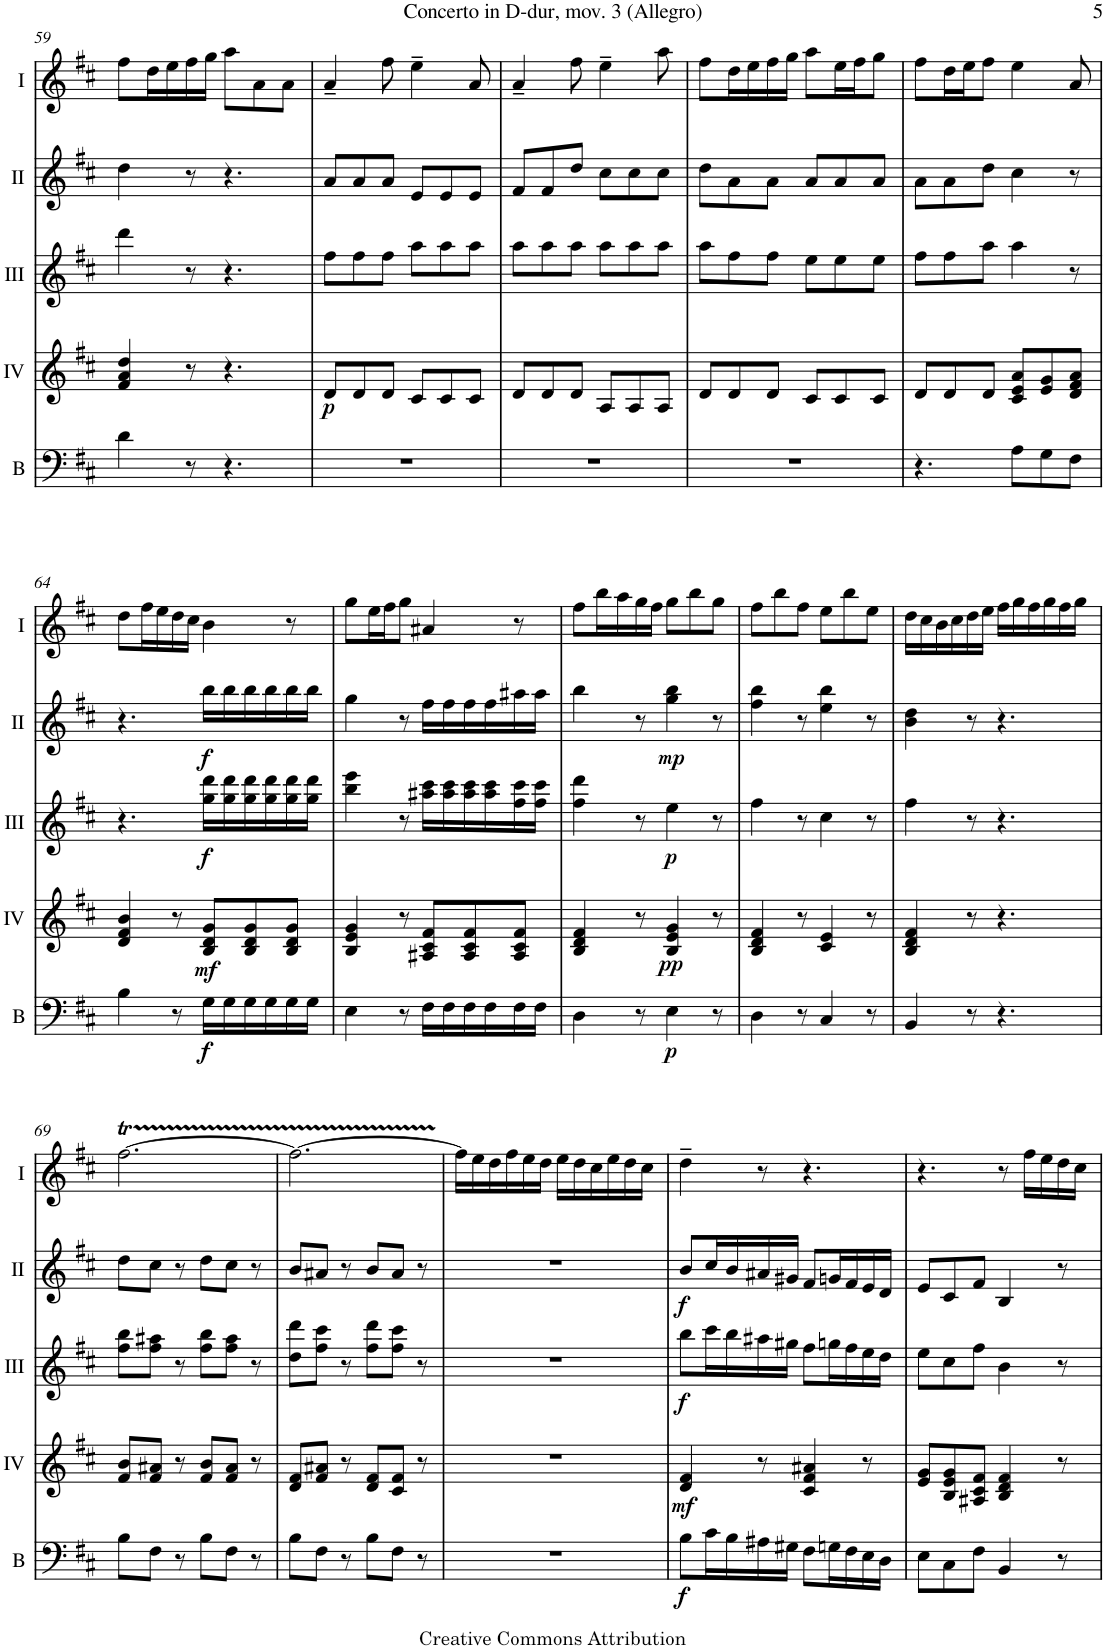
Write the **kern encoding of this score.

**kern	**dynam	**kern	**dynam	**kern	**dynam	**kern	**dynam	**kern
*part5	*part5	*part4	*part4	*part3	*part3	*part2	*part2	*part1
*staff5	*staff5	*staff4	*staff4	*staff3	*staff3	*staff2	*staff2	*staff1
*I"Bass	*	*I"Acc. 4	*	*I"Acc. 3	*	*I"Acc. 2	*	*I"Acc. 1
*I'B	*	*	*	*	*	*	*	*
!!LO:PB:g=z
*clefF4	*	*clefG2	*	*clefG2	*	*clefG2	*	*clefG2
*Trd7c12	*	*	*	*Trd7c12	*	*	*	*
*k[f#c#]	*	*k[f#c#]	*	*k[f#c#]	*	*k[f#c#]	*	*k[f#c#]
*M6/8	*	*M6/8	*	*M6/8	*	*M6/8	*	*M6/8
=59	=59	=59	=59	=59	=59	=59	=59	=59
4d\	.	4f#/ 4a/ 4dd/	.	4ddd\	.	4dd\	.	8ff#\L
.	.	.	.	.	.	.	.	16dd\L
.	.	.	.	.	.	.	.	16ee\
8r	.	8r	.	8r	.	8r	.	16ff#\
.	.	.	.	.	.	.	.	16gg\JJ
4.r	.	4.r	.	4.r	.	4.r	.	8aa\L
.	.	.	.	.	.	.	.	8a\
.	.	.	.	.	.	.	.	8a\J
=60	=60	=60	=60	=60	=60	=60	=60	=60
!	!	!	!LO:DY:b	!	!	!	!	!
2.r	.	8d/L	p	8ff#\L	.	8a/L	.	4a~/
.	.	8d/	.	8ff#\	.	8a/	.	.
.	.	8d/J	.	8ff#\J	.	8a/J	.	8ff#\
.	.	8c#/L	.	8aa\L	.	8e/L	.	4ee~\
.	.	8c#/	.	8aa\	.	8e/	.	.
.	.	8c#/J	.	8aa\J	.	8e/J	.	8a/
=61	=61	=61	=61	=61	=61	=61	=61	=61
2.r	.	8d/L	.	8aa\L	.	8f#/L	.	4a~/
.	.	8d/	.	8aa\	.	8f#/	.	.
.	.	8d/J	.	8aa\J	.	8dd/J	.	8ff#\
.	.	8A/L	.	8aa\L	.	8cc#\L	.	4ee~\
.	.	8A/	.	8aa\	.	8cc#\	.	.
.	.	8A/J	.	8aa\J	.	8cc#\J	.	8aa\
=62	=62	=62	=62	=62	=62	=62	=62	=62
2.r	.	8d/L	.	8aa\L	.	8dd\L	.	8ff#\L
.	.	8d/	.	8ff#\	.	8a\	.	16dd\L
.	.	.	.	.	.	.	.	16ee\
.	.	8d/J	.	8ff#\J	.	8a\J	.	16ff#\
.	.	.	.	.	.	.	.	16gg\JJ
.	.	8c#/L	.	8ee\L	.	8a/L	.	8aa\L
.	.	8c#/	.	8ee\	.	8a/	.	16ee\L
.	.	.	.	.	.	.	.	16ff#\J
.	.	8c#/J	.	8ee\J	.	8a/J	.	8gg\J
=63	=63	=63	=63	=63	=63	=63	=63	=63
4.r	.	8d/L	.	8ff#\L	.	8a\L	.	8ff#\L
.	.	8d/	.	8ff#\	.	8a\	.	16dd\L
.	.	.	.	.	.	.	.	16ee\J
.	.	8d/J	.	8aa\J	.	8dd\J	.	8ff#\J
8A\L	.	8c#/ 8e/ 8a/L	.	4aa\	.	4cc#\	.	4ee\
8G\	.	8e/ 8g/	.	.	.	.	.	.
8F#\J	.	8d/ 8f#/ 8a/J	.	8r	.	8r	.	8a/
!!LO:LB:g=z
=64	=64	=64	=64	=64	=64	=64	=64	=64
4B\	.	4d/ 4f#/ 4b/	.	4.r	.	4.r	.	8dd\L
.	.	.	.	.	.	.	.	16ff#\L
.	.	.	.	.	.	.	.	16ee\
8r	.	8r	.	.	.	.	.	16dd\
.	.	.	.	.	.	.	.	16cc#\JJ
!	!LO:DY:b	!	!LO:DY:b	!	!LO:DY:b	!	!LO:DY:b	!
16G\LL	f	8B/ 8d/ 8g/L	mf	16gg\ 16ddd\LL	f	16bb\LL	f	4b\
16G\	.	.	.	16gg\ 16ddd\	.	16bb\	.	.
16G\	.	8B/ 8d/ 8g/	.	16gg\ 16ddd\	.	16bb\	.	.
16G\	.	.	.	16gg\ 16ddd\	.	16bb\	.	.
16G\	.	8B/ 8d/ 8g/J	.	16gg\ 16ddd\	.	16bb\	.	8r
16G\JJ	.	.	.	16gg\ 16ddd\JJ	.	16bb\JJ	.	.
=65	=65	=65	=65	=65	=65	=65	=65	=65
4E\	.	4B/ 4e/ 4g/	.	4bb\ 4eee\	.	4gg\	.	8gg\L
.	.	.	.	.	.	.	.	16ee\L
.	.	.	.	.	.	.	.	16ff#\J
8r	.	8r	.	8r	.	8r	.	8gg\J
16F#\LL	.	8A#X/ 8c#/ 8f#/L	.	16aa#X\ 16ccc#\LL	.	16ff#\LL	.	4a#X/
16F#\	.	.	.	16aa#\ 16ccc#\	.	16ff#\	.	.
16F#\	.	8A#/ 8c#/ 8f#/	.	16aa#\ 16ccc#\	.	16ff#\	.	.
16F#\	.	.	.	16aa#\ 16ccc#\	.	16ff#\	.	.
16F#\	.	8A#/ 8c#/ 8f#/J	.	16ff#\ 16ccc#\	.	16aa#X\	.	8r
16F#\JJ	.	.	.	16ff#\ 16ccc#\JJ	.	16aa#\JJ	.	.
=66	=66	=66	=66	=66	=66	=66	=66	=66
4D\	.	4B/ 4d/ 4f#/	.	4ff#\ 4ddd\	.	4bb\	.	8ff#\L
.	.	.	.	.	.	.	.	16bb\L
.	.	.	.	.	.	.	.	16aa\
8r	.	8r	.	8r	.	8r	.	16gg\
.	.	.	.	.	.	.	.	16ff#\JJ
!	!LO:DY:b	!	!LO:DY:b	!	!LO:DY:b	!	!LO:DY:b	!
4E\	p	4B/ 4e/ 4g/	pp	4ee\	p	4gg\ 4bb\	mp	8gg\L
.	.	.	.	.	.	.	.	8bb\
8r	.	8r	.	8r	.	8r	.	8gg\J
=67	=67	=67	=67	=67	=67	=67	=67	=67
4D\	.	4B/ 4d/ 4f#/	.	4ff#\	.	4ff#\ 4bb\	.	8ff#\L
.	.	.	.	.	.	.	.	8bb\
8r	.	8r	.	8r	.	8r	.	8ff#\J
4C#/	.	4c#/ 4e/	.	4cc#\	.	4ee\ 4bb\	.	8ee\L
.	.	.	.	.	.	.	.	8bb\
8r	.	8r	.	8r	.	8r	.	8ee\J
=68	=68	=68	=68	=68	=68	=68	=68	=68
4BB/	.	4B/ 4d/ 4f#/	.	4ff#\	.	4b\ 4dd\	.	16dd\LL
.	.	.	.	.	.	.	.	16cc#\
.	.	.	.	.	.	.	.	16b\
.	.	.	.	.	.	.	.	16cc#\
8r	.	8r	.	8r	.	8r	.	16dd\
.	.	.	.	.	.	.	.	16ee\JJ
4.r	.	4.r	.	4.r	.	4.r	.	16ff#\LL
.	.	.	.	.	.	.	.	16gg\
.	.	.	.	.	.	.	.	16ff#\
.	.	.	.	.	.	.	.	16gg\
.	.	.	.	.	.	.	.	16ff#\
.	.	.	.	.	.	.	.	16gg\JJ
!!LO:LB:g=z
=69	=69	=69	=69	=69	=69	=69	=69	=69
8B\L	.	8f#/ 8b/L	.	8ff#\ 8bb\L	.	8dd\L	.	[2.ff#t\
8F#\J	.	8f#/ 8a#X/J	.	8ff#\ 8aa#X\J	.	8cc#\J	.	.
8r	.	8r	.	8r	.	8r	.	.
8B\L	.	8f#/ 8b/L	.	8ff#\ 8bb\L	.	8dd\L	.	.
8F#\J	.	8f#/ 8a#/J	.	8ff#\ 8aa#\J	.	8cc#\J	.	.
8r	.	8r	.	8r	.	8r	.	.
=70	=70	=70	=70	=70	=70	=70	=70	=70
8B\L	.	8d/ 8f#/L	.	8dd\ 8ddd\L	.	8b/L	.	2.ff#TTT\_
8F#\J	.	8f#/ 8a#X/J	.	8ff#\ 8ccc#\J	.	8a#X/J	.	.
8r	.	8r	.	8r	.	8r	.	.
8B\L	.	8d/ 8f#/L	.	8ff#\ 8ddd\L	.	8b/L	.	.
8F#\J	.	8c#/ 8f#/J	.	8ff#\ 8ccc#\J	.	8a#/J	.	.
8r	.	8r	.	8r	.	8r	.	.
=71	=71	=71	=71	=71	=71	=71	=71	=71
2.r	.	2.r	.	2.r	.	2.r	.	16ff#\LL]
.	.	.	.	.	.	.	.	16ee\
.	.	.	.	.	.	.	.	16dd\
.	.	.	.	.	.	.	.	16ff#\
.	.	.	.	.	.	.	.	16ee\
.	.	.	.	.	.	.	.	16dd\JJ
.	.	.	.	.	.	.	.	16ee\LL
.	.	.	.	.	.	.	.	16dd\
.	.	.	.	.	.	.	.	16cc#\
.	.	.	.	.	.	.	.	16ee\
.	.	.	.	.	.	.	.	16dd\
.	.	.	.	.	.	.	.	16cc#\JJ
=72	=72	=72	=72	=72	=72	=72	=72	=72
!	!LO:DY:b	!	!LO:DY:b	!	!LO:DY:b	!	!LO:DY:b	!
8B\L	f	4d/ 4f#/	mf	8bb\L	f	8b/L	f	4dd~\
16c#\L	.	.	.	16ccc#\L	.	16cc#/L	.	.
16B\	.	.	.	16bb\	.	16b/	.	.
16A#X\	.	8r	.	16aa#X\	.	16a#X/	.	8r
16G#X\JJ	.	.	.	16gg#X\JJ	.	16g#X/JJ	.	.
8F#\L	.	4c#/ 4f#/ 4a#X/	.	8ff#\L	.	8f#/L	.	4.r
16Gn\L	.	.	.	16ggn\L	.	16gn/L	.	.
16F#\	.	.	.	16ff#\	.	16f#/	.	.
16E\	.	8r	.	16ee\	.	16e/	.	.
16D\JJ	.	.	.	16dd\JJ	.	16d/JJ	.	.
=73	=73	=73	=73	=73	=73	=73	=73	=73
8E\L	.	8e/ 8g/L	.	8ee\L	.	8e/L	.	4.r
8C#\	.	8B/ 8e/ 8g/	.	8cc#\	.	8c#/	.	.
8F#\J	.	8A#X/ 8c#/ 8f#/J	.	8ff#\J	.	8f#/J	.	.
4BB/	.	4B/ 4d/ 4f#/	.	4b\	.	4B/	.	8r
.	.	.	.	.	.	.	.	16ff#\LL
.	.	.	.	.	.	.	.	16ee\
8r	.	8r	.	8r	.	8r	.	16dd\
.	.	.	.	.	.	.	.	16cc#\JJ
=	=	=	=	=	=	=	=	=
*-	*-	*-	*-	*-	*-	*-	*-	*-
